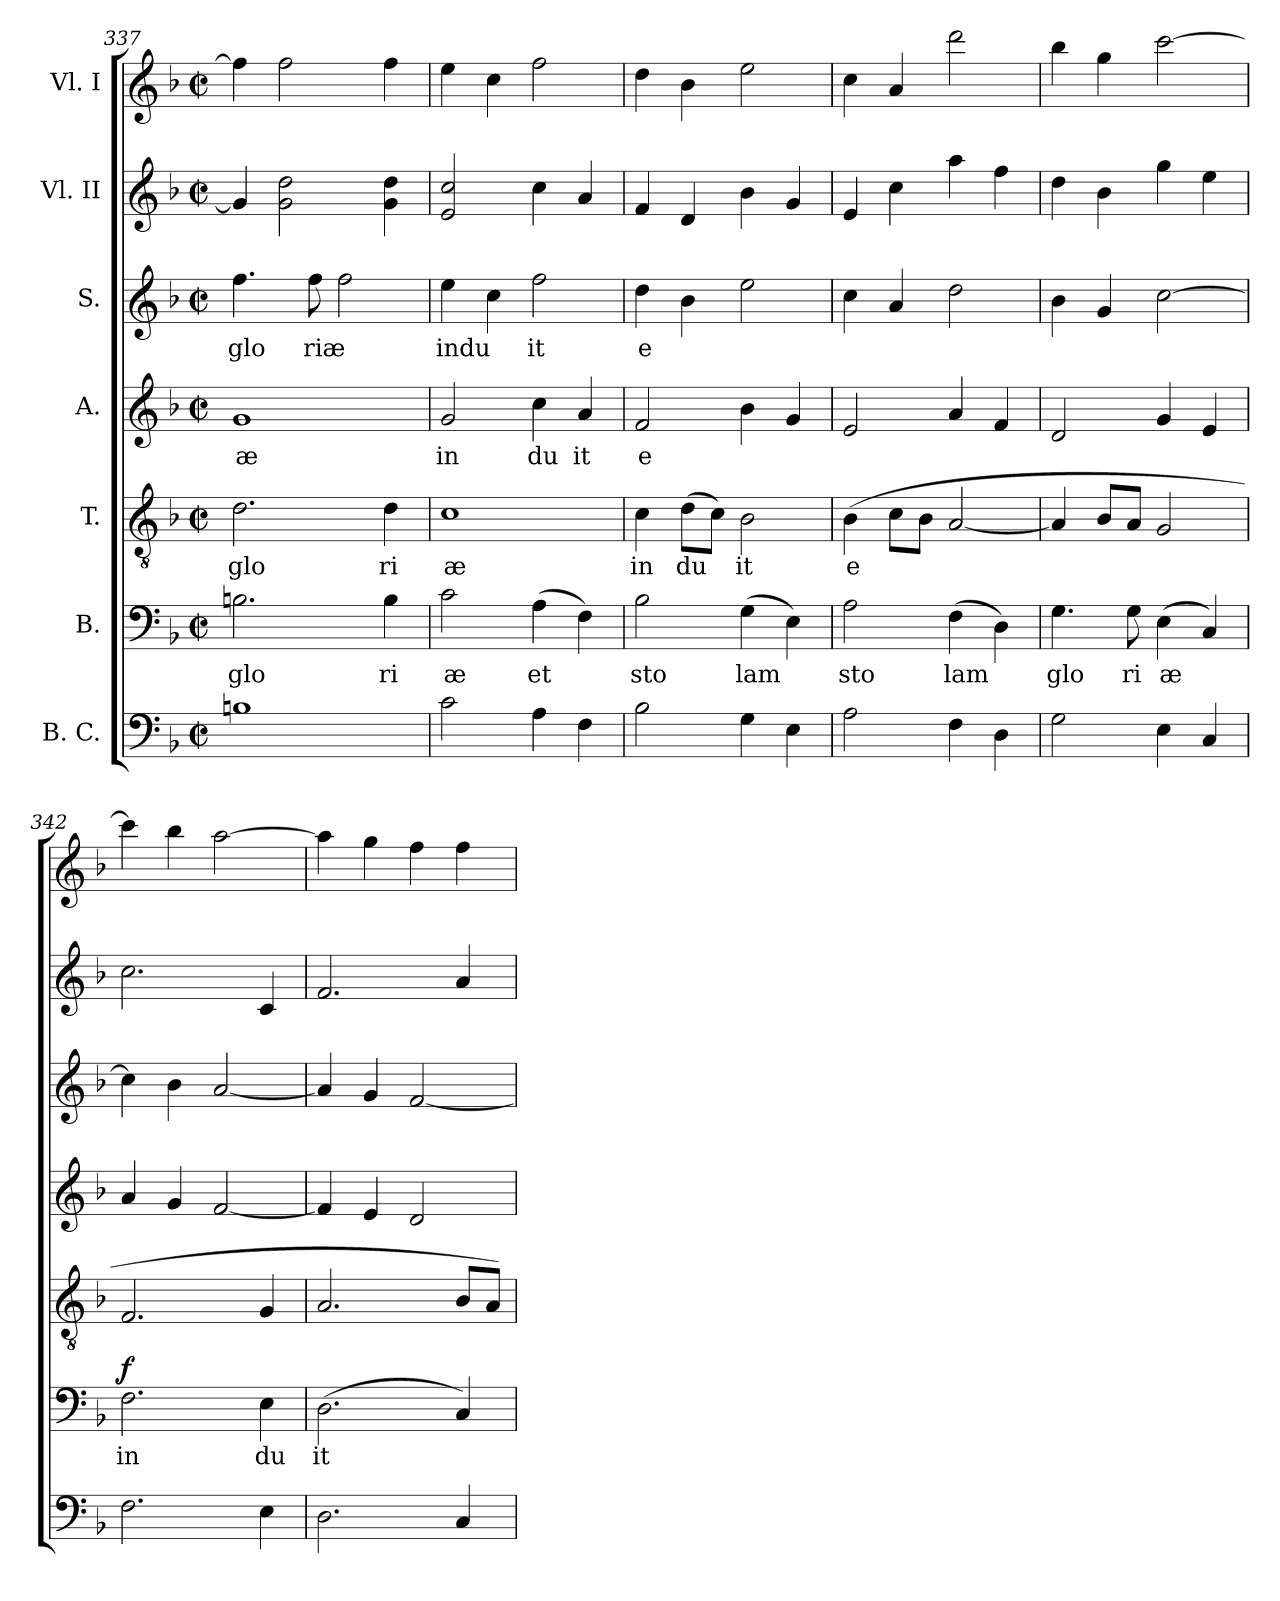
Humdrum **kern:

**kern	**kern	**text	**dynam	**kern	**text	**kern	**text	**kern	**text	**kern	**kern
*part7	*part6	*part6	*part6	*part5	*part5	*part4	*part4	*part3	*part3	*part2	*part1
*staff7	*staff6	*staff6	*staff6	*staff5	*staff5	*staff4	*staff4	*staff3	*staff3	*staff2	*staff1
*I"B. C.	*I"B.	*	*	*I"T.	*	*I"A.	*	*I"S.	*	*I"Vl. II	*I"Vl. I
*clefF4	*clefF4	*	*	*clefGv2	*	*clefG2	*	*clefG2	*	*clefG2	*clefG2
*k[b-]	*k[b-]	*	*	*k[b-]	*	*k[b-]	*	*k[b-]	*	*k[b-]	*k[b-]
*F:	*F:	*	*	*F:	*	*F:	*	*F:	*	*F:	*F:
*M2/2	*M2/2	*	*	*M2/2	*	*M2/2	*	*M2/2	*	*M2/2	*M2/2
*met(c|)	*met(c|)	*	*	*met(c|)	*	*met(c|)	*	*met(c|)	*	*met(c|)	*met(c|)
=337	=337	=337	=337	=337	=337	=337	=337	=337	=337	=337	=337
!	!	!LO:LY:b:cj	!	!	!LO:LY:b:cj	!	!LO:LY:b:cj	!	!LO:LY:b:cj	!	!
1Bn	2.Bn\	glo	.	2.d\	glo	1g	æ	4.ff\	glo	4g/]	4ff\]
.	.	.	.	.	.	.	.	.	.	2dd\ 2g\	2ff\
!	!	!	!	!	!	!	!	!	!LO:LY:b	!	!
.	.	.	.	.	.	.	.	8ff\	riæ	.	.
.	.	.	.	.	.	.	.	2ff\	.	.	.
!	!	!LO:LY:b:cj	!	!	!LO:LY:b:cj	!	!	!	!	!	!
.	4B\	ri	.	4d\	ri	.	.	.	.	4dd\ 4g\	4ff\
=338	=338	=338	=338	=338	=338	=338	=338	=338	=338	=338	=338
!	!	!LO:LY:b:cj	!	!	!LO:LY:b:cj	!	!LO:LY:b:cj	!	!LO:LY:b	!	!
2c\	2c\	æ	.	1c	æ	2g/	in	4ee\	indu	2cc/ 2e/	4ee\
.	.	.	.	.	.	.	.	4cc\	.	.	4cc\
!	!	!LO:LY:b:cj	!	!	!	!	!LO:LY:b:cj	!	!LO:LY:b:cj	!	!
4A<\	(>4A\	et	.	.	.	4cc\	du	2ff\	it	4cc\	2ff\
!	!	!	!	!	!	!	!LO:LY:b:cj	!	!	!	!
4F\	4F\)	.	.	.	.	4a/	it	.	.	4a/	.
=339	=339	=339	=339	=339	=339	=339	=339	=339	=339	=339	=339
!	!	!LO:LY:b:cj	!	!	!LO:LY:b:cj	!	!LO:LY:b:cj	!	!LO:LY:b:cj	!	!
2B-\	2B-\	sto	.	4c\	in	2f/	e	4dd\	e	4f/	4dd\
!	!	!	!	!	!LO:LY:b	!	!	!	!	!	!
.	.	.	.	(>8d\L	du	.	.	4b-\	.	4d/	4b-\
.	.	.	.	8c\J)	.	.	.	.	.	.	.
!	!	!LO:LY:b	!	!	!LO:LY:b:cj	!	!	!	!	!	!
4G<\	(>4G\	lam	.	2B-\	it	4b-\	.	2ee\	.	4b-\	2ee\
4E\	4E\)	.	.	.	.	4g/	.	.	.	4g/	.
=340	=340	=340	=340	=340	=340	=340	=340	=340	=340	=340	=340
!	!	!LO:LY:b:cj	!	!	!LO:LY:b:cj	!	!	!	!	!	!
2A\	2A\	sto	.	(>4B-\	e	2e/	.	4cc\	.	4e/	4cc\
.	.	.	.	8c\L	.	.	.	4a/	.	4cc\	4a/
.	.	.	.	8B-\J	.	.	.	.	.	.	.
!	!	!LO:LY:b	!	!	!	!	!	!	!	!	!
4F<\	(>4F\	lam	.	[<2A/	.	4a/	.	2dd\	.	4aa\	2ddd\
4D\	4D\)	.	.	.	.	4f/	.	.	.	4ff\	.
=341	=341	=341	=341	=341	=341	=341	=341	=341	=341	=341	=341
!	!	!LO:LY:b:cj	!	!	!	!	!	!	!	!	!
2G\	4.G\	glo	.	4A/]	.	2d/	.	4b-\	.	4dd\	4bb-\
.	.	.	.	8B-/L	.	.	.	4g/	.	4b-\	4gg\
!	!	!LO:LY:b:cj	!	!	!	!	!	!	!	!	!
.	8G\	ri	.	8A/J	.	.	.	.	.	.	.
!	!	!LO:LY:b:cj	!	!	!	!	!	!	!	!	!
4E<\	(>4E\	æ	.	2G/	.	4g/	.	[>2cc\	.	4gg\	[>2ccc\
4C/	4C/)	.	.	.	.	4e/	.	.	.	4ee\	.
=342	=342	=342	=342	=342	=342	=342	=342	=342	=342	=342	=342
!	!	!LO:LY:b:cj	!LO:DY:a	!	!	!	!	!	!	!	!
2.F<\	2.F\	in	f	2.F/	.	4a/	.	4cc\]	.	2.cc\	4ccc\]
.	.	.	.	.	.	4g/	.	4b-\	.	.	4bb-\
.	.	.	.	.	.	[<2f/	.	[<2a/	.	.	[>2aa\
!	!	!LO:LY:b:cj	!	!	!	!	!	!	!	!	!
4E\	4E\	du	.	4G/	.	.	.	.	.	4c/	.
=343	=343	=343	=343	=343	=343	=343	=343	=343	=343	=343	=343
!	!	!LO:LY:b:cj	!	!	!	!	!	!	!	!	!
2.D<\	(>2.D\	it	.	2.A/	.	4f/]	.	4a/]	.	2.f/	4aa\]
.	.	.	.	.	.	4e/	.	4g/	.	.	4gg\
.	.	.	.	.	.	(<2d/	.	[>2f/	.	.	4ff\
4C</	4C/)	.	.	8B-/L	.	.	.	.	.	4a/	4ff\
.	.	.	.	8A/J))	.	.	.	.	.	.	.
=	=	=	=	=	=	=	=	=	=	=	=
*-	*-	*-	*-	*-	*-	*-	*-	*-	*-	*-	*-
